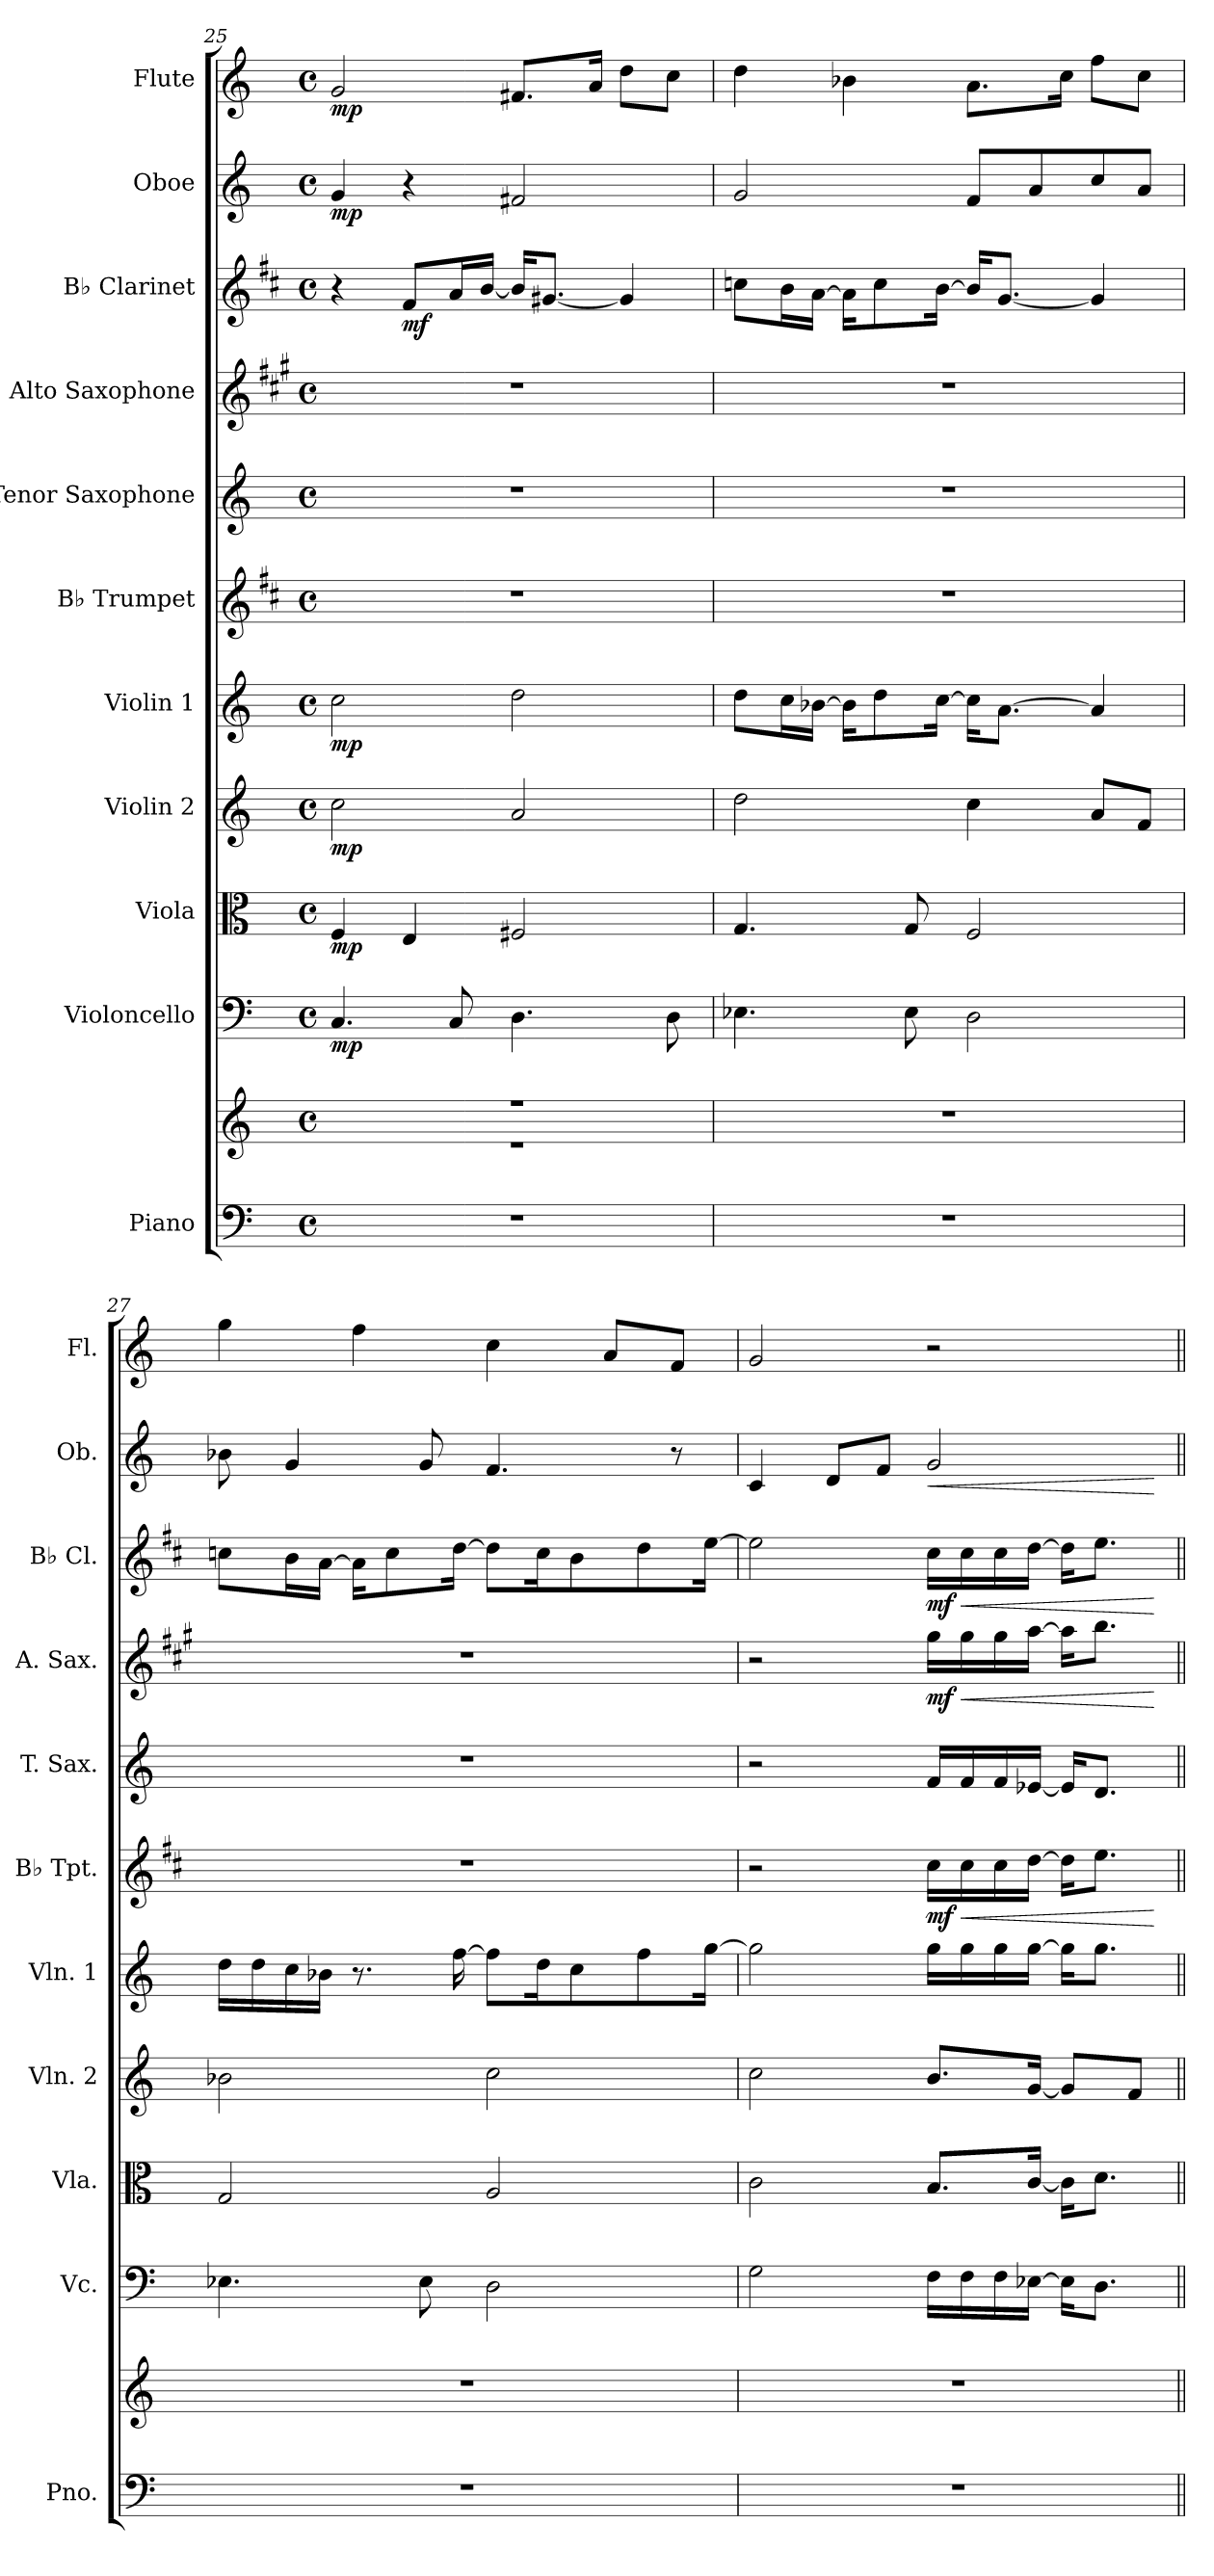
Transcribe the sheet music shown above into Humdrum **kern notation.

**kern	**kern	**kern	**dynam	**kern	**dynam	**kern	**dynam	**kern	**dynam	**kern	**dynam	**kern	**kern	**dynam	**kern	**dynam	**kern	**dynam	**kern	**dynam
*part11	*part11	*part10	*part10	*part9	*part9	*part8	*part8	*part7	*part7	*part6	*part6	*part5	*part4	*part4	*part3	*part3	*part2	*part2	*part1	*part1
*staff12	*staff11	*staff10	*staff10	*staff9	*staff9	*staff8	*staff8	*staff7	*staff7	*staff6	*staff6	*staff5	*staff4	*staff4	*staff3	*staff3	*staff2	*staff2	*staff1	*staff1
*I"Piano	*	*I"Violoncello	*	*I"Viola	*	*I"Violin 2	*	*I"Violin 1	*	*I"B♭ Trumpet	*	*I"Tenor Saxophone	*I"Alto Saxophone	*	*I"B♭ Clarinet	*	*I"Oboe	*	*I"Flute	*
*I'Pno.	*	*I'Vc.	*	*I'Vla.	*	*I'Vln. 2	*	*I'Vln. 1	*	*I'B♭ Tpt.	*	*I'T. Sax.	*I'A. Sax.	*	*I'B♭ Cl.	*	*I'Ob.	*	*I'Fl.	*
*clefF4	*clefG2	*clefF4	*	*clefC3	*	*clefG2	*	*clefG2	*	*clefG2	*	*clefG2	*clefG2	*	*clefG2	*	*clefG2	*	*clefG2	*
*	*	*	*	*	*	*	*	*	*	*ITrd1c2	*	*ITrd8c14	*ITrd5c9	*	*ITrd1c2	*	*	*	*	*
*k[]	*k[]	*k[]	*	*k[]	*	*k[]	*	*k[]	*	*k[]	*	*k[]	*k[]	*	*k[]	*	*k[]	*	*k[]	*
*M4/4	*M4/4	*M4/4	*	*M4/4	*	*M4/4	*	*M4/4	*	*M4/4	*	*M4/4	*M4/4	*	*M4/4	*	*M4/4	*	*M4/4	*
*met(c)	*met(c)	*met(c)	*	*met(c)	*	*met(c)	*	*met(c)	*	*met(c)	*	*met(c)	*met(c)	*	*met(c)	*	*met(c)	*	*met(c)	*
=25	=25	=25	=25	=25	=25	=25	=25	=25	=25	=25	=25	=25	=25	=25	=25	=25	=25	=25	=25	=25
*	*^	*	*	*	*	*	*	*	*	*	*	*	*	*	*	*	*	*	*	*
!	!	!	!	!LO:DY:b	!	!LO:DY:b	!	!LO:DY:b	!	!LO:DY:b	!	!	!	!	!	!	!	!	!LO:DY:b	!	!LO:DY:b
1r	1r	1r	4.C/	mp	4F/	mp	2cc\	mp	2cc\	mp	1r	.	1r	1r	.	4r	.	4g/	mp	2g/	mp
!	!	!	!	!	!	!	!	!	!	!	!	!	!	!	!	!	!LO:DY:b	!	!	!	!
.	.	.	.	.	4E/	.	.	.	.	.	.	.	.	.	.	8e/L	mf	4r	.	.	.
.	.	.	8C/	.	.	.	.	.	.	.	.	.	.	.	.	16g/L	.	.	.	.	.
.	.	.	.	.	.	.	.	.	.	.	.	.	.	.	.	[16a/JJ	.	.	.	.	.
.	.	.	4.D\	.	2F#X/	.	2a/	.	2dd\	.	.	.	.	.	.	16a/KL]	.	2f#X/	.	8.f#X/L	.
.	.	.	.	.	.	.	.	.	.	.	.	.	.	.	.	[8.f#X/J	.	.	.	.	.
.	.	.	.	.	.	.	.	.	.	.	.	.	.	.	.	.	.	.	.	16a/Jk	.
.	.	.	.	.	.	.	.	.	.	.	.	.	.	.	.	4f#/]	.	.	.	8dd\L	.
.	.	.	8D\	.	.	.	.	.	.	.	.	.	.	.	.	.	.	.	.	8cc\J	.
*	*v	*v	*	*	*	*	*	*	*	*	*	*	*	*	*	*	*	*	*	*	*
!!LO:PB:g=z
=26	=26	=26	=26	=26	=26	=26	=26	=26	=26	=26	=26	=26	=26	=26	=26	=26	=26	=26	=26	=26
1r	1r	4.E-X\	.	4.G/	.	2dd\	.	8dd\L	.	1r	.	1r	1r	.	8b-X\L	.	2g/	.	4dd\	.
.	.	.	.	.	.	.	.	16cc\L	.	.	.	.	.	.	16a\L	.	.	.	.	.
.	.	.	.	.	.	.	.	[16b-X\JJ	.	.	.	.	.	.	[16g\JJ	.	.	.	.	.
.	.	.	.	.	.	.	.	16b-\KL]	.	.	.	.	.	.	16g\KL]	.	.	.	4b-X\	.
.	.	.	.	.	.	.	.	8dd\	.	.	.	.	.	.	8b-\	.	.	.	.	.
.	.	8E-\	.	8G/	.	.	.	.	.	.	.	.	.	.	.	.	.	.	.	.
.	.	.	.	.	.	.	.	[16cc\Jk	.	.	.	.	.	.	[16a\Jk	.	.	.	.	.
.	.	2D\	.	2F/	.	4cc\	.	16cc\KL]	.	.	.	.	.	.	16a/KL]	.	8f/L	.	8.a\L	.
.	.	.	.	.	.	.	.	[8.a\J	.	.	.	.	.	.	[8.f/J	.	.	.	.	.
.	.	.	.	.	.	.	.	.	.	.	.	.	.	.	.	.	8a/	.	.	.
.	.	.	.	.	.	.	.	.	.	.	.	.	.	.	.	.	.	.	16cc\Jk	.
.	.	.	.	.	.	8a/L	.	4a/]	.	.	.	.	.	.	4f/]	.	8cc/	.	8ff\L	.
.	.	.	.	.	.	8f/J	.	.	.	.	.	.	.	.	.	.	8a/J	.	8cc\J	.
=27	=27	=27	=27	=27	=27	=27	=27	=27	=27	=27	=27	=27	=27	=27	=27	=27	=27	=27	=27	=27
1r	1r	4.E-X\	.	2G/	.	2b-X\	.	16dd\LL	.	1r	.	1r	1r	.	8b-X\L	.	8b-X\	.	4gg\	.
.	.	.	.	.	.	.	.	16dd\	.	.	.	.	.	.	.	.	.	.	.	.
.	.	.	.	.	.	.	.	16cc\	.	.	.	.	.	.	16a\L	.	4g/	.	.	.
.	.	.	.	.	.	.	.	16b-X\JJ	.	.	.	.	.	.	[16g\JJ	.	.	.	.	.
.	.	.	.	.	.	.	.	8.r	.	.	.	.	.	.	16g\KL]	.	.	.	4ff\	.
.	.	.	.	.	.	.	.	.	.	.	.	.	.	.	8b-\	.	.	.	.	.
.	.	8E-\	.	.	.	.	.	.	.	.	.	.	.	.	.	.	8g/	.	.	.
.	.	.	.	.	.	.	.	[16ff\	.	.	.	.	.	.	[16cc\Jk	.	.	.	.	.
.	.	2D\	.	2A/	.	2cc\	.	8ff\L]	.	.	.	.	.	.	8cc\L]	.	4.f/	.	4cc\	.
.	.	.	.	.	.	.	.	16dd\K	.	.	.	.	.	.	16b-\K	.	.	.	.	.
.	.	.	.	.	.	.	.	8cc\	.	.	.	.	.	.	8a\	.	.	.	.	.
.	.	.	.	.	.	.	.	.	.	.	.	.	.	.	.	.	.	.	8a/L	.
.	.	.	.	.	.	.	.	8ff\	.	.	.	.	.	.	8cc\	.	.	.	.	.
.	.	.	.	.	.	.	.	.	.	.	.	.	.	.	.	.	8r	.	8f/J	.
.	.	.	.	.	.	.	.	[16gg\Jk	.	.	.	.	.	.	[16dd\Jk	.	.	.	.	.
=28	=28	=28	=28	=28	=28	=28	=28	=28	=28	=28	=28	=28	=28	=28	=28	=28	=28	=28	=28	=28
1r	1r	2G\	.	2c\	.	2cc\	.	2gg\]	.	2r	.	2r	2r	.	2dd\]	.	4c/	.	2g/	.
.	.	.	.	.	.	.	.	.	.	.	.	.	.	.	.	.	8d/L	.	.	.
.	.	.	.	.	.	.	.	.	.	.	.	.	.	.	.	.	8f/J	.	.	.
!	!	!	!	!	!	!	!	!	!	!	!LO:DY:b	!	!	!LO:DY:b	!	!LO:DY:b	!	!LO:HP:b	!	!
.	.	16F\LL	.	8.B/L	.	8.b/L	.	16gg\LL	.	16b\LL	mf	16F/LL	16b\LL	mf	16b\LL	mf	2g/	<	2r	.
!	!	!	!	!	!	!	!	!	!	!	!LO:HP:b	!	!	!LO:HP:b	!	!LO:HP:b	!	!	!	!
.	.	16F\	.	.	.	.	.	16gg\	.	16b\	<	16F/	16b\	<	16b\	<	.	.	.	.
.	.	16F\	.	.	.	.	.	16gg\	.	16b\	.	16F/	16b\	.	16b\	.	.	.	.	.
.	.	[16E-X\JJ	.	[16c/Jk	.	[16g/Jk	.	[16gg\JJ	.	[16cc\JJ	.	[16E-X/JJ	[16cc\JJ	.	[16cc\JJ	.	.	.	.	.
.	.	16E-\KL]	.	16c\KL]	.	8g/L]	.	16gg\KL]	.	16cc\KL]	.	16E-/KL]	16cc\KL]	.	16cc\KL]	.	.	.	.	.
.	.	8.D\J	.	8.d\J	.	.	.	8.gg\J	.	8.dd\J	.	8.D/J	8.dd\J	.	8.dd\J	.	.	.	.	.
.	.	.	.	.	.	8f/J	.	.	.	.	.	.	.	.	.	.	.	.	.	.
.	.	.	.	.	.	.	.	.	.	.	[	.	.	[	.	[	.	[	.	.
=||	=||	=||	=||	=||	=||	=||	=||	=||	=||	=||	=||	=||	=||	=||	=||	=||	=||	=||	=||	=||
*-	*-	*-	*-	*-	*-	*-	*-	*-	*-	*-	*-	*-	*-	*-	*-	*-	*-	*-	*-	*-
